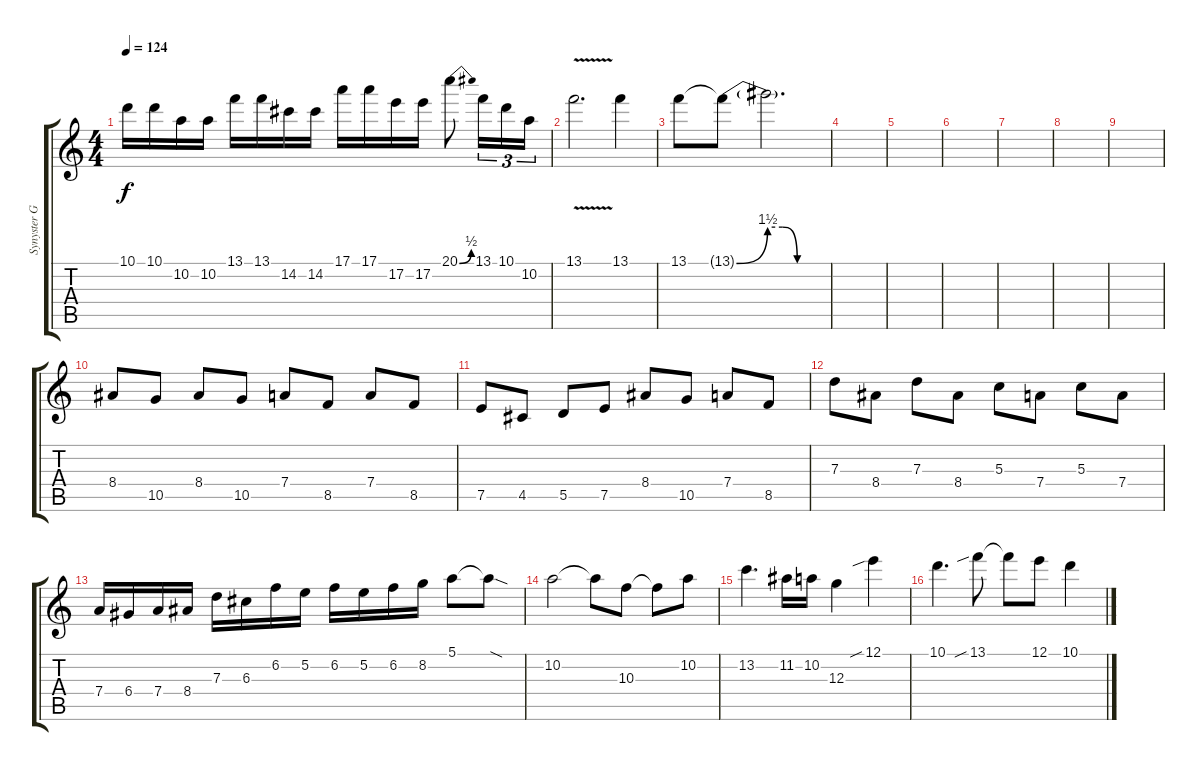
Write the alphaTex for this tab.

\track ("Synyster Gates" "Synyster G") {instrument distortionguitar}
\staff {score tabs}
\tuning (E4 B3 G3 D3 A2 D2) {hide}
\ts (4 4)
\tempo 124
\clef g2
\ks c
10.1.16{dy f} 10.1.16 10.2.16 10.2.16 13.1.16 13.1.16 14.2.16 14.2.16 17.1.16 17.1.16 17.2.16 17.2.16 20.1{be (bend 0 0 60 2)}.8 13.1.16{tu (3 2)} 10.1.16{tu (3 2)} 10.2.16{tu (3 2)} |
13.1{v}.2{d} 13.1.4 |
13.1.8 13.1{be (bend 0 0 60 6) t}.8 13.1{be (custom 0 6 15 6 30 0 60 0) t}.2{d} |
|
|
|
|
|
|
8.4.8 10.5.8 8.4.8 10.5.8 7.4.8 8.5.8 7.4.8 8.5.8 |
7.5.8 4.5.8 5.5.8 7.5.8 8.4.8 10.5.8 7.4.8 8.5.8 |
7.3.8 8.4.8 7.3.8 8.4.8 5.3.8 7.4.8 5.3.8 7.4.8 |
7.4.16 6.4.16 7.4.16 8.4.16 7.3.16 6.3.16 6.2.16 5.2.16 6.2.16 5.2.16 6.2.16 8.2.16 5.1.8 5.1{sod t}.8 |
10.2.2 10.2{t}.8 10.3.8 10.3{t}.8 10.2.8 |
13.2.4{d} 11.2.16 10.2.16 12.3.4 12.1{sib}.4 |
10.1.4{d} 13.1{sib}.8 13.1{t}.8 12.1.8 10.1.4
